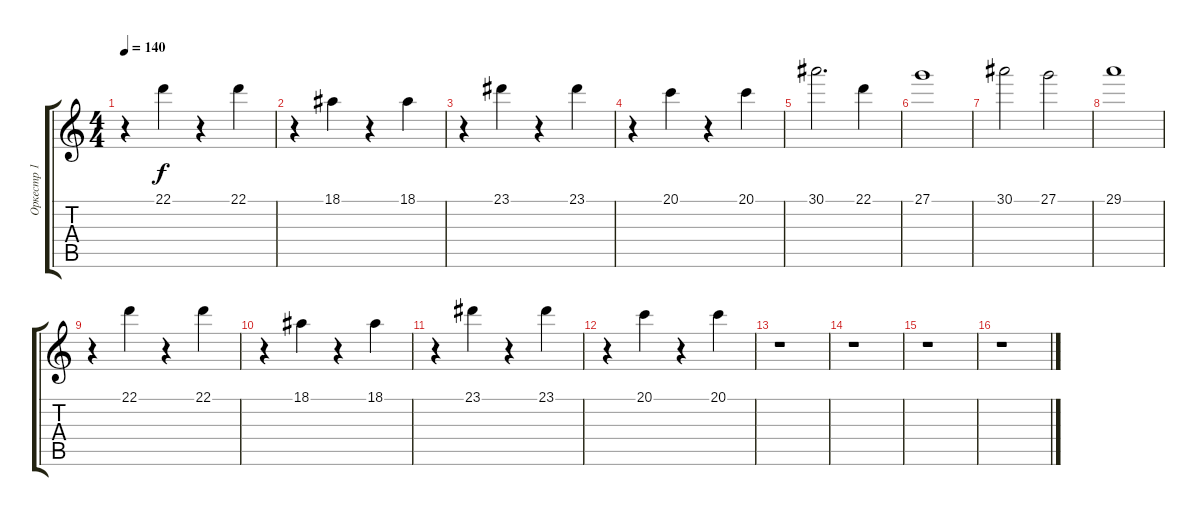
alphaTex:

\track ("Оркестр 1" "Оркестр 1") {instrument stringensemble1}
\staff {score tabs}
\tuning (E4 B3 G3 D3 A2 E2) {hide}
\ts (4 4)
\tempo 140
\clef g2
\ks c
r.4{dy f} 22.1.4 r.4 22.1.4 |
r.4 18.1.4 r.4 18.1.4 |
r.4 23.1.4 r.4 23.1.4 |
r.4 20.1.4 r.4 20.1.4 |
30.1.2{d} 22.1.4 |
27.1.1 |
30.1.2 27.1.2 |
29.1.1 |
r.4 22.1.4 r.4 22.1.4 |
r.4 18.1.4 r.4 18.1.4 |
r.4 23.1.4 r.4 23.1.4 |
r.4 20.1.4 r.4 20.1.4 |
r.1 |
r.1 |
r.1 |
r.1
